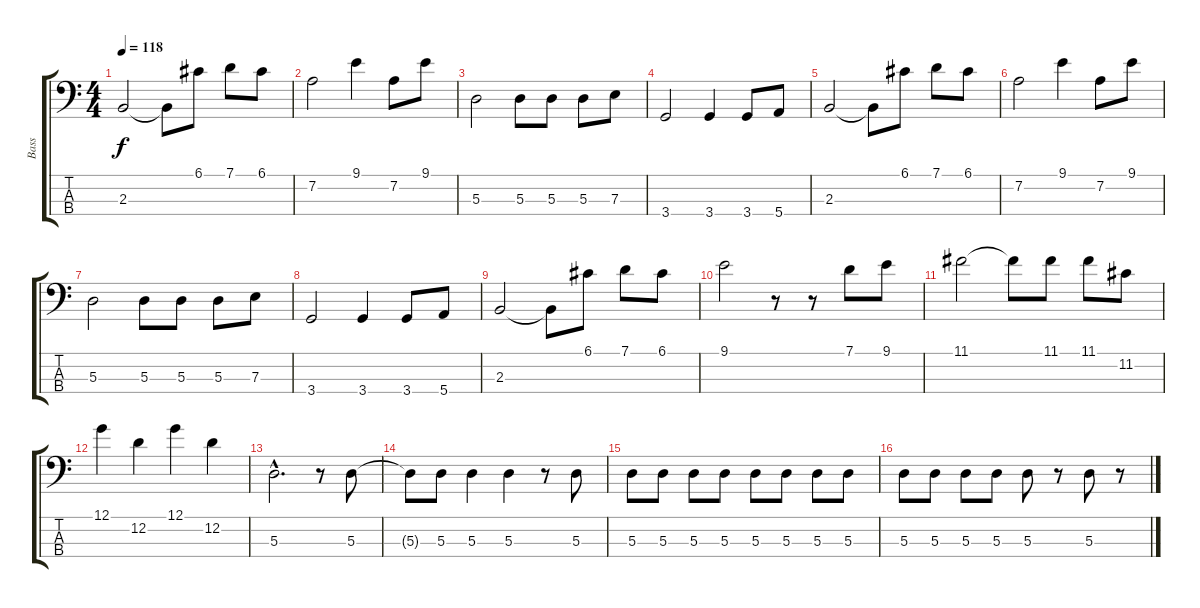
\track ("Bass" "Bass") {instrument electricbassfinger}
\staff {score tabs}
\tuning (G2 D2 A1 E1) {hide}
\ts (4 4)
\tempo 118
\clef f4
\ks c
2.3.2{dy f} 2.3{t}.8 6.1.8 7.1.8 6.1.8 |
7.2.2 9.1.4 7.2.8 9.1.8 |
5.3.2 5.3.8 5.3.8 5.3.8 7.3.8 |
3.4.2 3.4.4 3.4.8 5.4.8 |
2.3.2 2.3{t}.8 6.1.8 7.1.8 6.1.8 |
7.2.2 9.1.4 7.2.8 9.1.8 |
5.3.2 5.3.8 5.3.8 5.3.8 7.3.8 |
3.4.2 3.4.4 3.4.8 5.4.8 |
2.3.2 2.3{t}.8 6.1.8 7.1.8 6.1.8 |
9.1.2 r.8 r.8 7.1.8 9.1.8 |
11.1.2 11.1{t}.8 11.1.8 11.1.8 11.2.8 |
12.1.4 12.2.4 12.1.4 12.2.4 |
5.3{hac}.2{d} r.8 5.3.8 |
5.3{t}.8 5.3.8 5.3.4 5.3.4 r.8 5.3.8 |
5.3.8 5.3.8 5.3.8 5.3.8 5.3.8 5.3.8 5.3.8 5.3.8 |
5.3.8 5.3.8 5.3.8 5.3.8 5.3.8 r.8 5.3.8 r.8
